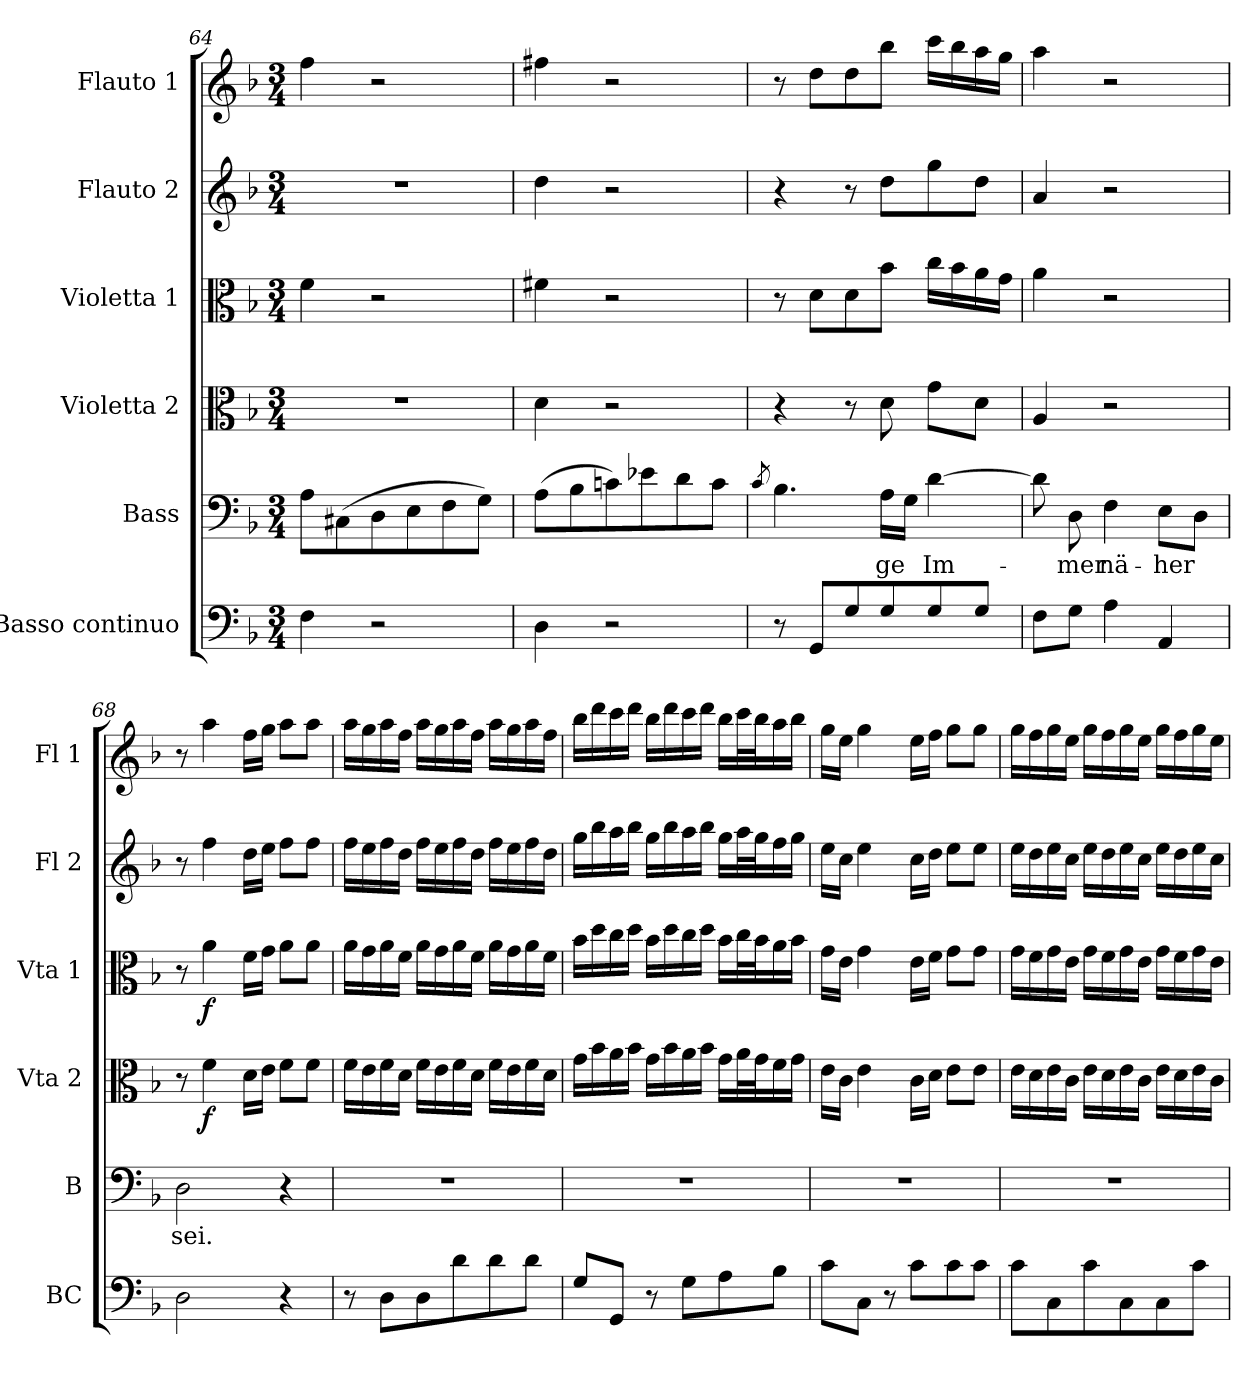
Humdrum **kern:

**kern	**kern	**text	**kern	**dynam	**kern	**dynam	**kern	**dynam	**kern	**dynam
*part6	*part5	*part5	*part4	*part4	*part3	*part3	*part2	*part2	*part1	*part1
*staff6	*staff5	*staff5	*staff4	*staff4	*staff3	*staff3	*staff2	*staff2	*staff1	*staff1
*I"Basso continuo	*I"Bass	*	*I"Violetta 2	*	*I"Violetta 1	*	*I"Flauto 2	*	*I"Flauto 1	*
*I'BC	*I'B	*	*I'Vta 2	*	*I'Vta 1	*	*I'Fl 2	*	*I'Fl 1	*
*clefF4	*clefF4	*	*clefC3	*	*clefC3	*	*clefG2	*	*clefG2	*
*ITrd7c12	*	*	*	*	*	*	*	*	*	*
*k[b-]	*k[b-]	*	*k[b-]	*	*k[b-]	*	*k[b-]	*	*k[b-]	*
*F:	*F:	*	*F:	*	*F:	*	*F:	*	*F:	*
*M3/4	*M3/4	*	*M3/4	*	*M3/4	*	*M3/4	*	*M3/4	*
=64	=64	=64	=64	=64	=64	=64	=64	=64	=64	=64
4FF\	8A\L	.	2.r	.	4f\	.	2.r	.	4ff\	.
.	(>8C#X\	.	.	.	.	.	.	.	.	.
2r	8D\	.	.	.	2r	.	.	.	2r	.
.	8E\	.	.	.	.	.	.	.	.	.
.	8F\	.	.	.	.	.	.	.	.	.
.	8G\J)	.	.	.	.	.	.	.	.	.
=65	=65	=65	=65	=65	=65	=65	=65	=65	=65	=65
4DD\	(>8A\L	.	4d\	.	4f#X\	.	4dd\	.	4ff#X\	.
.	8B-\	.	.	.	.	.	.	.	.	.
2r	8cni\)	.	2r	.	2r	.	2r	.	2r	.
.	8e-X\	.	.	.	.	.	.	.	.	.
.	8d\	.	.	.	.	.	.	.	.	.
.	8c\J	.	.	.	.	.	.	.	.	.
=66	=66	=66	=66	=66	=66	=66	=66	=66	=66	=66
.	8qc/	.	.	.	.	.	.	.	.	.
8r	4.B-\	.	4r	.	8r	.	4r	.	8r	.
8GGG/L	.	.	.	.	8d\L	.	.	.	8dd\L	.
8GG/	.	.	8r	.	8d\	.	8r	.	8dd\	.
!	!	!LO:LY:b	!	!	!	!	!	!	!	!
8GG/	16A\LL	-ge	8d\	.	8b-\J	.	8dd\L	.	8bb-\J	.
.	16G\JJ	.	.	.	.	.	.	.	.	.
!	!	!LO:LY:b	!	!	!	!	!	!	!	!
8GG/	[4d\	Im-	8g\L	.	16cc\LL	.	8gg\	.	16ccc\LL	.
.	.	.	.	.	16b-\	.	.	.	16bb-\	.
8GG/J	.	.	8d\J	.	16a\	.	8dd\J	.	16aa\	.
.	.	.	.	.	16g\JJ	.	.	.	16gg\JJ	.
=67	=67	=67	=67	=67	=67	=67	=67	=67	=67	=67
8FF\L	8d\]	.	4A/	.	4a\	.	4a/	.	4aa\	.
!	!	!LO:LY:b	!	!	!	!	!	!	!	!
8GG\J	8D\	-mer	.	.	.	.	.	.	.	.
!	!	!LO:LY:b	!	!	!	!	!	!	!	!
4AA\	4F\	nä-	2r	.	2r	.	2r	.	2r	.
!	!	!LO:LY:b	!	!	!	!	!	!	!	!
4AAA/	8E\L	-her	.	.	.	.	.	.	.	.
.	8D\J	.	.	.	.	.	.	.	.	.
=68	=68	=68	=68	=68	=68	=68	=68	=68	=68	=68
!	!	!LO:LY:b	!	!	!	!	!	!	!	!
2DD\	2D\	sei.	8r	.	8r	.	8r	.	8r	.
!	!	!	!	!LO:DY:b	!	!LO:DY:b	!	!LO:DY:b	!	!LO:DY:b
.	.	.	4f\	f	4a\	f	4ff\	other-dynamics	4aa\	other-dynamics
.	.	.	16d\LL	.	16f\LL	.	16dd\LL	.	16ff\LL	.
.	.	.	16e\JJ	.	16g\JJ	.	16ee\JJ	.	16gg\JJ	.
4r	4r	.	8f\L	.	8a\L	.	8ff\L	.	8aa\L	.
.	.	.	8f\J	.	8a\J	.	8ff\J	.	8aa\J	.
=69	=69	=69	=69	=69	=69	=69	=69	=69	=69	=69
8r	2.r	.	16f\LL	.	16a\LL	.	16ff\LL	.	16aa\LL	.
.	.	.	16e\	.	16g\	.	16ee\	.	16gg\	.
8DD\L	.	.	16f\	.	16a\	.	16ff\	.	16aa\	.
.	.	.	16d\JJ	.	16f\JJ	.	16dd\JJ	.	16ff\JJ	.
8DD\	.	.	16f\LL	.	16a\LL	.	16ff\LL	.	16aa\LL	.
.	.	.	16e\	.	16g\	.	16ee\	.	16gg\	.
8D\	.	.	16f\	.	16a\	.	16ff\	.	16aa\	.
.	.	.	16d\JJ	.	16f\JJ	.	16dd\JJ	.	16ff\JJ	.
8D\	.	.	16f\LL	.	16a\LL	.	16ff\LL	.	16aa\LL	.
.	.	.	16e\	.	16g\	.	16ee\	.	16gg\	.
8D\J	.	.	16f\	.	16a\	.	16ff\	.	16aa\	.
.	.	.	16d\JJ	.	16f\JJ	.	16dd\JJ	.	16ff\JJ	.
!!LO:PB:g=z
=70	=70	=70	=70	=70	=70	=70	=70	=70	=70	=70
8GG/L	2.r	.	16g\LL	.	16b-\LL	.	16gg\LL	.	16bb-\LL	.
.	.	.	16b-\	.	16dd\	.	16bb-\	.	16ddd\	.
8GGG/J	.	.	16a\	.	16cc\	.	16aa\	.	16ccc\	.
.	.	.	16b-\JJ	.	16dd\JJ	.	16bb-\JJ	.	16ddd\JJ	.
8r	.	.	16g\LL	.	16b-\LL	.	16gg\LL	.	16bb-\LL	.
.	.	.	16b-\	.	16dd\	.	16bb-\	.	16ddd\	.
8GG\L	.	.	16a\	.	16cc\	.	16aa\	.	16ccc\	.
.	.	.	16b-\JJ	.	16dd\JJ	.	16bb-\JJ	.	16ddd\JJ	.
8AA\	.	.	16g\LL	.	16b-\LL	.	16gg\LL	.	16bb-\LL	.
.	.	.	32a\L	.	32cc\L	.	32aa\L	.	32ccc\L	.
.	.	.	32g\J	.	32b-\J	.	32gg\J	.	32bb-\J	.
8BB-\J	.	.	16f\	.	16a\	.	16ff\	.	16aa\	.
.	.	.	16g\JJ	.	16b-\JJ	.	16gg\JJ	.	16bb-\JJ	.
=71	=71	=71	=71	=71	=71	=71	=71	=71	=71	=71
8C\L	2.r	.	16e\LL	.	16g\LL	.	16ee\LL	.	16gg\LL	.
.	.	.	16c\JJ	.	16e\JJ	.	16cc\JJ	.	16ee\JJ	.
8CC\J	.	.	4e\	.	4g\	.	4ee\	.	4gg\	.
8r	.	.	.	.	.	.	.	.	.	.
8C\L	.	.	16c\LL	.	16e\LL	.	16cc\LL	.	16ee\LL	.
.	.	.	16d\JJ	.	16f\JJ	.	16dd\JJ	.	16ff\JJ	.
8C\	.	.	8e\L	.	8g\L	.	8ee\L	.	8gg\L	.
8C\J	.	.	8e\J	.	8g\J	.	8ee\J	.	8gg\J	.
=72	=72	=72	=72	=72	=72	=72	=72	=72	=72	=72
8C\L	2.r	.	16e\LL	.	16g\LL	.	16ee\LL	.	16gg\LL	.
.	.	.	16d\	.	16f\	.	16dd\	.	16ff\	.
8CC\	.	.	16e\	.	16g\	.	16ee\	.	16gg\	.
.	.	.	16c\JJ	.	16e\JJ	.	16cc\JJ	.	16ee\JJ	.
8C\	.	.	16e\LL	.	16g\LL	.	16ee\LL	.	16gg\LL	.
.	.	.	16d\	.	16f\	.	16dd\	.	16ff\	.
8CC\	.	.	16e\	.	16g\	.	16ee\	.	16gg\	.
.	.	.	16c\JJ	.	16e\JJ	.	16cc\JJ	.	16ee\JJ	.
8CC\	.	.	16e\LL	.	16g\LL	.	16ee\LL	.	16gg\LL	.
.	.	.	16d\	.	16f\	.	16dd\	.	16ff\	.
8C\J	.	.	16e\	.	16g\	.	16ee\	.	16gg\	.
.	.	.	16c\JJ	.	16e\JJ	.	16cc\JJ	.	16ee\JJ	.
=	=	=	=	=	=	=	=	=	=	=
*-	*-	*-	*-	*-	*-	*-	*-	*-	*-	*-
